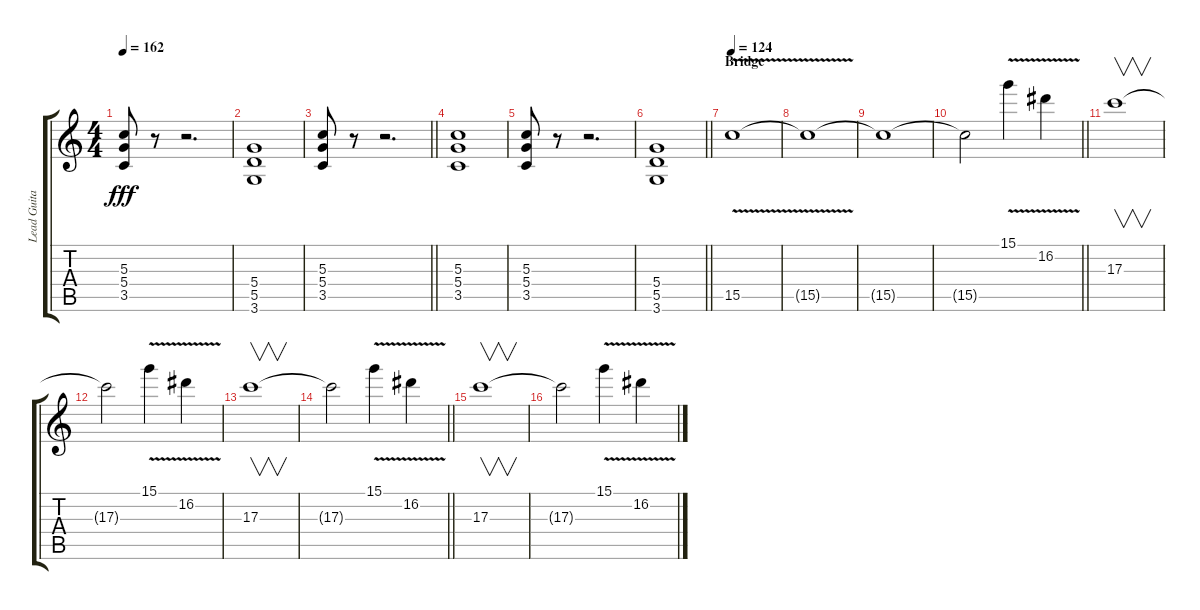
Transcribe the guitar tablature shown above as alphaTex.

\track ("Lead Guitar" "Lead Guita") {instrument distortionguitar}
\staff {score tabs}
\tuning (E4 B3 G3 D3 A2 E2) {hide}
\ts (4 4)
\tempo 162
\clef g2
\ks c
(5.3 5.4 3.5).8{dy fff} r.8 r.2{d} |
(5.4 5.5 3.6).1 |
\barLineRight lightlight
(5.3 5.4 3.5).8 r.8 r.2{d} |
(5.3 5.4 3.5).1 |
(5.3 5.4 3.5).8 r.8 r.2{d} |
\barLineRight lightlight
(5.4 5.5 3.6).1 |
\section ("" "Bridge")
\tempo 124
15.5{v}.1{volume 2} |
15.5{t}.1 |
15.5{t}.1 |
\barLineRight lightlight
15.5{t}.2 15.1{v}.4{volume 9} 16.2{v}.4 |
17.3.1{v} |
17.3{t}.2 15.1{v}.4 16.2{v}.4 |
17.3.1{v} |
\barLineRight lightlight
17.3{t}.2 15.1{v}.4 16.2{v}.4 |
17.3.1{v} |
17.3{t}.2 15.1{v}.4 16.2{v}.4
